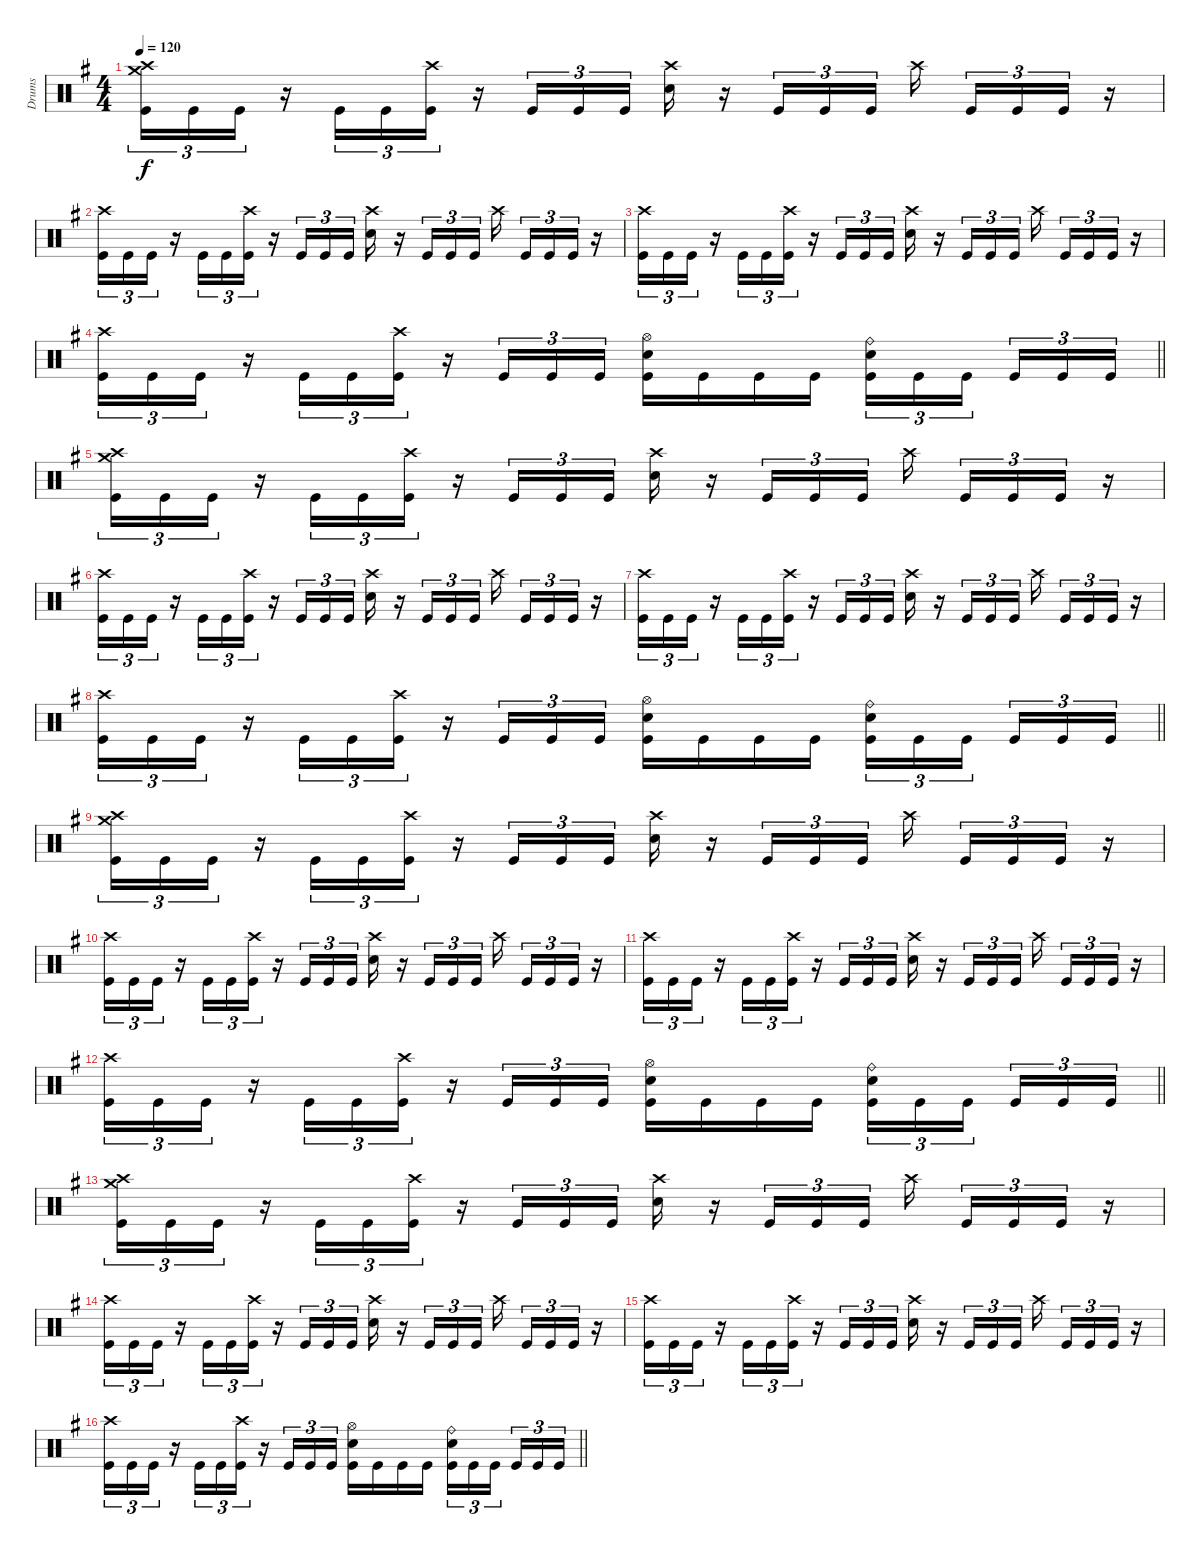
\track ("Drums" "Drums") {instrument percussion}
\staff
\articulation defaults
\ts (4 4)
\tempo 120
\clef neutral
\ks eminor
("Crash high (hit)" "Crash medium (hit)" "Kick (hit)").16{tu (3 2) dy f} "Kick (hit)".16{tu (3 2)} "Kick (hit)".16{tu (3 2)} r.16 "Kick (hit)".16{tu (3 2)} "Kick (hit)".16{tu (3 2)} ("Crash high (hit)" "Kick (hit)").16{tu (3 2)} r.16 "Kick (hit)".16{tu (3 2)} "Kick (hit)".16{tu (3 2)} "Kick (hit)".16{tu (3 2)} ("Crash high (hit)" "Electric Snare (hit)").16 r.16 "Kick (hit)".16{tu (3 2)} "Kick (hit)".16{tu (3 2)} "Kick (hit)".16{tu (3 2)} "Crash high (hit)".16{beam splitsecondary} "Kick (hit)".16{tu (3 2)} "Kick (hit)".16{tu (3 2)} "Kick (hit)".16{tu (3 2)} r.16 |
("Crash high (hit)" "Kick (hit)").16{tu (3 2)} "Kick (hit)".16{tu (3 2)} "Kick (hit)".16{tu (3 2)} r.16 "Kick (hit)".16{tu (3 2)} "Kick (hit)".16{tu (3 2)} ("Crash high (hit)" "Kick (hit)").16{tu (3 2)} r.16 "Kick (hit)".16{tu (3 2)} "Kick (hit)".16{tu (3 2)} "Kick (hit)".16{tu (3 2)} ("Crash high (hit)" "Electric Snare (hit)").16 r.16 "Kick (hit)".16{tu (3 2)} "Kick (hit)".16{tu (3 2)} "Kick (hit)".16{tu (3 2)} "Crash high (hit)".16{beam splitsecondary} "Kick (hit)".16{tu (3 2)} "Kick (hit)".16{tu (3 2)} "Kick (hit)".16{tu (3 2)} r.16 |
("Crash high (hit)" "Kick (hit)").16{tu (3 2)} "Kick (hit)".16{tu (3 2)} "Kick (hit)".16{tu (3 2)} r.16 "Kick (hit)".16{tu (3 2)} "Kick (hit)".16{tu (3 2)} ("Crash high (hit)" "Kick (hit)").16{tu (3 2)} r.16 "Kick (hit)".16{tu (3 2)} "Kick (hit)".16{tu (3 2)} "Kick (hit)".16{tu (3 2)} ("Crash high (hit)" "Electric Snare (hit)").16 r.16 "Kick (hit)".16{tu (3 2)} "Kick (hit)".16{tu (3 2)} "Kick (hit)".16{tu (3 2)} "Crash high (hit)".16{beam splitsecondary} "Kick (hit)".16{tu (3 2)} "Kick (hit)".16{tu (3 2)} "Kick (hit)".16{tu (3 2)} r.16 |
\barLineRight lightlight
("Crash high (hit)" "Kick (hit)").16{tu (3 2)} "Kick (hit)".16{tu (3 2)} "Kick (hit)".16{tu (3 2)} r.16 "Kick (hit)".16{tu (3 2)} "Kick (hit)".16{tu (3 2)} ("Crash high (hit)" "Kick (hit)").16{tu (3 2)} r.16 "Kick (hit)".16{tu (3 2)} "Kick (hit)".16{tu (3 2)} "Kick (hit)".16{tu (3 2)} ("Hi-Hat (open)" "Electric Snare (hit)" "Kick (hit)").16 "Kick (hit)".16 "Kick (hit)".16 "Kick (hit)".16 ("Ride (bell)" "Electric Snare (hit)" "Kick (hit)").16{tu (3 2)} "Kick (hit)".16{tu (3 2)} "Kick (hit)".16{tu (3 2) beam splitsecondary} "Kick (hit)".16{tu (3 2)} "Kick (hit)".16{tu (3 2)} "Kick (hit)".16{tu (3 2)} |
("Crash high (hit)" "Crash medium (hit)" "Kick (hit)").16{tu (3 2)} "Kick (hit)".16{tu (3 2)} "Kick (hit)".16{tu (3 2)} r.16 "Kick (hit)".16{tu (3 2)} "Kick (hit)".16{tu (3 2)} ("Crash high (hit)" "Kick (hit)").16{tu (3 2)} r.16 "Kick (hit)".16{tu (3 2)} "Kick (hit)".16{tu (3 2)} "Kick (hit)".16{tu (3 2)} ("Crash high (hit)" "Electric Snare (hit)").16 r.16 "Kick (hit)".16{tu (3 2)} "Kick (hit)".16{tu (3 2)} "Kick (hit)".16{tu (3 2)} "Crash high (hit)".16{beam splitsecondary} "Kick (hit)".16{tu (3 2)} "Kick (hit)".16{tu (3 2)} "Kick (hit)".16{tu (3 2)} r.16 |
("Crash high (hit)" "Kick (hit)").16{tu (3 2)} "Kick (hit)".16{tu (3 2)} "Kick (hit)".16{tu (3 2)} r.16 "Kick (hit)".16{tu (3 2)} "Kick (hit)".16{tu (3 2)} ("Crash high (hit)" "Kick (hit)").16{tu (3 2)} r.16 "Kick (hit)".16{tu (3 2)} "Kick (hit)".16{tu (3 2)} "Kick (hit)".16{tu (3 2)} ("Crash high (hit)" "Electric Snare (hit)").16 r.16 "Kick (hit)".16{tu (3 2)} "Kick (hit)".16{tu (3 2)} "Kick (hit)".16{tu (3 2)} "Crash high (hit)".16{beam splitsecondary} "Kick (hit)".16{tu (3 2)} "Kick (hit)".16{tu (3 2)} "Kick (hit)".16{tu (3 2)} r.16 |
("Crash high (hit)" "Kick (hit)").16{tu (3 2)} "Kick (hit)".16{tu (3 2)} "Kick (hit)".16{tu (3 2)} r.16 "Kick (hit)".16{tu (3 2)} "Kick (hit)".16{tu (3 2)} ("Crash high (hit)" "Kick (hit)").16{tu (3 2)} r.16 "Kick (hit)".16{tu (3 2)} "Kick (hit)".16{tu (3 2)} "Kick (hit)".16{tu (3 2)} ("Crash high (hit)" "Electric Snare (hit)").16 r.16 "Kick (hit)".16{tu (3 2)} "Kick (hit)".16{tu (3 2)} "Kick (hit)".16{tu (3 2)} "Crash high (hit)".16{beam splitsecondary} "Kick (hit)".16{tu (3 2)} "Kick (hit)".16{tu (3 2)} "Kick (hit)".16{tu (3 2)} r.16 |
\barLineRight lightlight
("Crash high (hit)" "Kick (hit)").16{tu (3 2)} "Kick (hit)".16{tu (3 2)} "Kick (hit)".16{tu (3 2)} r.16 "Kick (hit)".16{tu (3 2)} "Kick (hit)".16{tu (3 2)} ("Crash high (hit)" "Kick (hit)").16{tu (3 2)} r.16 "Kick (hit)".16{tu (3 2)} "Kick (hit)".16{tu (3 2)} "Kick (hit)".16{tu (3 2)} ("Hi-Hat (open)" "Electric Snare (hit)" "Kick (hit)").16 "Kick (hit)".16 "Kick (hit)".16 "Kick (hit)".16 ("Ride (bell)" "Electric Snare (hit)" "Kick (hit)").16{tu (3 2)} "Kick (hit)".16{tu (3 2)} "Kick (hit)".16{tu (3 2) beam splitsecondary} "Kick (hit)".16{tu (3 2)} "Kick (hit)".16{tu (3 2)} "Kick (hit)".16{tu (3 2)} |
("Crash high (hit)" "Crash medium (hit)" "Kick (hit)").16{tu (3 2)} "Kick (hit)".16{tu (3 2)} "Kick (hit)".16{tu (3 2)} r.16 "Kick (hit)".16{tu (3 2)} "Kick (hit)".16{tu (3 2)} ("Crash high (hit)" "Kick (hit)").16{tu (3 2)} r.16 "Kick (hit)".16{tu (3 2)} "Kick (hit)".16{tu (3 2)} "Kick (hit)".16{tu (3 2)} ("Crash high (hit)" "Electric Snare (hit)").16 r.16 "Kick (hit)".16{tu (3 2)} "Kick (hit)".16{tu (3 2)} "Kick (hit)".16{tu (3 2)} "Crash high (hit)".16{beam splitsecondary} "Kick (hit)".16{tu (3 2)} "Kick (hit)".16{tu (3 2)} "Kick (hit)".16{tu (3 2)} r.16 |
("Crash high (hit)" "Kick (hit)").16{tu (3 2)} "Kick (hit)".16{tu (3 2)} "Kick (hit)".16{tu (3 2)} r.16 "Kick (hit)".16{tu (3 2)} "Kick (hit)".16{tu (3 2)} ("Crash high (hit)" "Kick (hit)").16{tu (3 2)} r.16 "Kick (hit)".16{tu (3 2)} "Kick (hit)".16{tu (3 2)} "Kick (hit)".16{tu (3 2)} ("Crash high (hit)" "Electric Snare (hit)").16 r.16 "Kick (hit)".16{tu (3 2)} "Kick (hit)".16{tu (3 2)} "Kick (hit)".16{tu (3 2)} "Crash high (hit)".16{beam splitsecondary} "Kick (hit)".16{tu (3 2)} "Kick (hit)".16{tu (3 2)} "Kick (hit)".16{tu (3 2)} r.16 |
("Crash high (hit)" "Kick (hit)").16{tu (3 2)} "Kick (hit)".16{tu (3 2)} "Kick (hit)".16{tu (3 2)} r.16 "Kick (hit)".16{tu (3 2)} "Kick (hit)".16{tu (3 2)} ("Crash high (hit)" "Kick (hit)").16{tu (3 2)} r.16 "Kick (hit)".16{tu (3 2)} "Kick (hit)".16{tu (3 2)} "Kick (hit)".16{tu (3 2)} ("Crash high (hit)" "Electric Snare (hit)").16 r.16 "Kick (hit)".16{tu (3 2)} "Kick (hit)".16{tu (3 2)} "Kick (hit)".16{tu (3 2)} "Crash high (hit)".16{beam splitsecondary} "Kick (hit)".16{tu (3 2)} "Kick (hit)".16{tu (3 2)} "Kick (hit)".16{tu (3 2)} r.16 |
\barLineRight lightlight
("Crash high (hit)" "Kick (hit)").16{tu (3 2)} "Kick (hit)".16{tu (3 2)} "Kick (hit)".16{tu (3 2)} r.16 "Kick (hit)".16{tu (3 2)} "Kick (hit)".16{tu (3 2)} ("Crash high (hit)" "Kick (hit)").16{tu (3 2)} r.16 "Kick (hit)".16{tu (3 2)} "Kick (hit)".16{tu (3 2)} "Kick (hit)".16{tu (3 2)} ("Hi-Hat (open)" "Electric Snare (hit)" "Kick (hit)").16 "Kick (hit)".16 "Kick (hit)".16 "Kick (hit)".16 ("Ride (bell)" "Electric Snare (hit)" "Kick (hit)").16{tu (3 2)} "Kick (hit)".16{tu (3 2)} "Kick (hit)".16{tu (3 2) beam splitsecondary} "Kick (hit)".16{tu (3 2)} "Kick (hit)".16{tu (3 2)} "Kick (hit)".16{tu (3 2)} |
("Crash high (hit)" "Crash medium (hit)" "Kick (hit)").16{tu (3 2)} "Kick (hit)".16{tu (3 2)} "Kick (hit)".16{tu (3 2)} r.16 "Kick (hit)".16{tu (3 2)} "Kick (hit)".16{tu (3 2)} ("Crash high (hit)" "Kick (hit)").16{tu (3 2)} r.16 "Kick (hit)".16{tu (3 2)} "Kick (hit)".16{tu (3 2)} "Kick (hit)".16{tu (3 2)} ("Crash high (hit)" "Electric Snare (hit)").16 r.16 "Kick (hit)".16{tu (3 2)} "Kick (hit)".16{tu (3 2)} "Kick (hit)".16{tu (3 2)} "Crash high (hit)".16{beam splitsecondary} "Kick (hit)".16{tu (3 2)} "Kick (hit)".16{tu (3 2)} "Kick (hit)".16{tu (3 2)} r.16 |
("Crash high (hit)" "Kick (hit)").16{tu (3 2)} "Kick (hit)".16{tu (3 2)} "Kick (hit)".16{tu (3 2)} r.16 "Kick (hit)".16{tu (3 2)} "Kick (hit)".16{tu (3 2)} ("Crash high (hit)" "Kick (hit)").16{tu (3 2)} r.16 "Kick (hit)".16{tu (3 2)} "Kick (hit)".16{tu (3 2)} "Kick (hit)".16{tu (3 2)} ("Crash high (hit)" "Electric Snare (hit)").16 r.16 "Kick (hit)".16{tu (3 2)} "Kick (hit)".16{tu (3 2)} "Kick (hit)".16{tu (3 2)} "Crash high (hit)".16{beam splitsecondary} "Kick (hit)".16{tu (3 2)} "Kick (hit)".16{tu (3 2)} "Kick (hit)".16{tu (3 2)} r.16 |
("Crash high (hit)" "Kick (hit)").16{tu (3 2)} "Kick (hit)".16{tu (3 2)} "Kick (hit)".16{tu (3 2)} r.16 "Kick (hit)".16{tu (3 2)} "Kick (hit)".16{tu (3 2)} ("Crash high (hit)" "Kick (hit)").16{tu (3 2)} r.16 "Kick (hit)".16{tu (3 2)} "Kick (hit)".16{tu (3 2)} "Kick (hit)".16{tu (3 2)} ("Crash high (hit)" "Electric Snare (hit)").16 r.16 "Kick (hit)".16{tu (3 2)} "Kick (hit)".16{tu (3 2)} "Kick (hit)".16{tu (3 2)} "Crash high (hit)".16{beam splitsecondary} "Kick (hit)".16{tu (3 2)} "Kick (hit)".16{tu (3 2)} "Kick (hit)".16{tu (3 2)} r.16 |
\barLineRight lightlight
("Crash high (hit)" "Kick (hit)").16{tu (3 2)} "Kick (hit)".16{tu (3 2)} "Kick (hit)".16{tu (3 2)} r.16 "Kick (hit)".16{tu (3 2)} "Kick (hit)".16{tu (3 2)} ("Crash high (hit)" "Kick (hit)").16{tu (3 2)} r.16 "Kick (hit)".16{tu (3 2)} "Kick (hit)".16{tu (3 2)} "Kick (hit)".16{tu (3 2)} ("Hi-Hat (open)" "Electric Snare (hit)" "Kick (hit)").16 "Kick (hit)".16 "Kick (hit)".16 "Kick (hit)".16 ("Ride (bell)" "Electric Snare (hit)" "Kick (hit)").16{tu (3 2)} "Kick (hit)".16{tu (3 2)} "Kick (hit)".16{tu (3 2) beam splitsecondary} "Kick (hit)".16{tu (3 2)} "Kick (hit)".16{tu (3 2)} "Kick (hit)".16{tu (3 2)}
